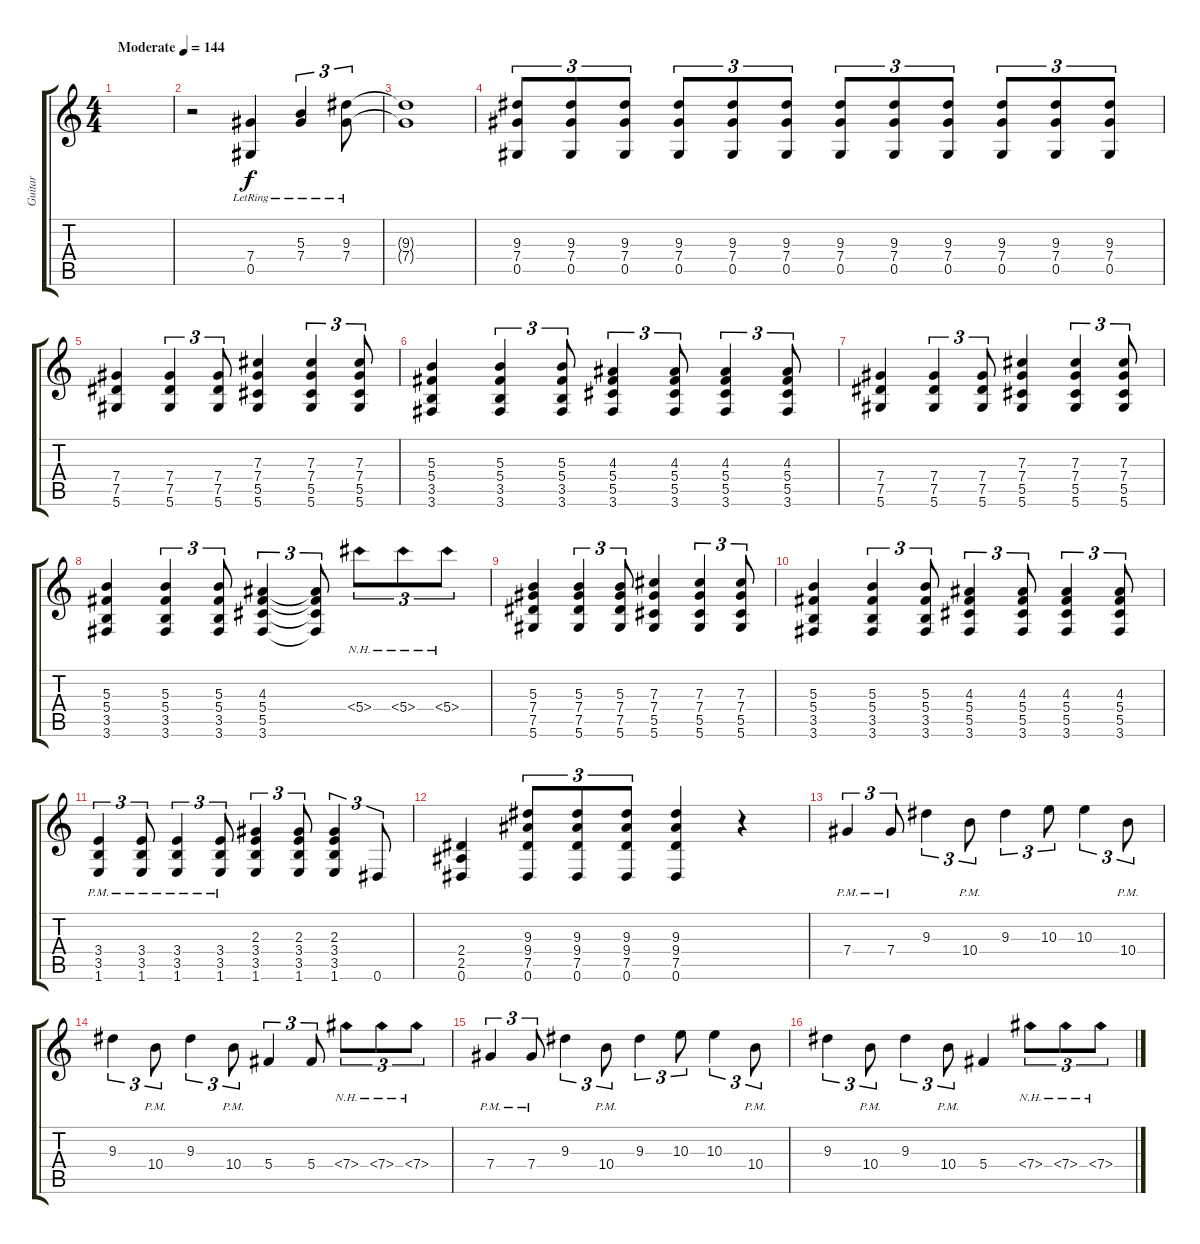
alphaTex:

\track ("Guitar" "Guitar") {instrument distortionguitar}
\staff {score tabs}
\tuning (Eb4 Bb3 Gb3 Db3 Ab2 Eb2) {hide}
\ts (4 4)
\tempo (144 "Moderate")
\clef g2
\ks c
|
r.2 (7.4{lr} 0.5{lr}).4 (5.3{lr} 7.4{lr}).4{tu (3 2)} (9.3{lr} 7.4{lr}).8{tu (3 2)} |
(9.3{t} 7.4{t}).1 |
(9.3 7.4 0.5).8{tu (3 2)} (9.3 7.4 0.5).8{tu (3 2)} (9.3 7.4 0.5).8{tu (3 2)} (9.3 7.4 0.5).8{tu (3 2)} (9.3 7.4 0.5).8{tu (3 2)} (9.3 7.4 0.5).8{tu (3 2)} (9.3 7.4 0.5).8{tu (3 2)} (9.3 7.4 0.5).8{tu (3 2)} (9.3 7.4 0.5).8{tu (3 2)} (9.3 7.4 0.5).8{tu (3 2)} (9.3 7.4 0.5).8{tu (3 2)} (9.3 7.4 0.5).8{tu (3 2)} |
(7.4 7.5 5.6).4 (7.4 7.5 5.6).4{tu (3 2)} (7.4 7.5 5.6).8{tu (3 2)} (7.3 7.4 5.5 5.6).4 (7.3 7.4 5.5 5.6).4{tu (3 2)} (7.3 7.4 5.5 5.6).8{tu (3 2)} |
(5.3 5.4 3.5 3.6).4 (5.3 5.4 3.5 3.6).4{tu (3 2)} (5.3 5.4 3.5 3.6).8{tu (3 2)} (4.3 5.4 5.5 3.6).4{tu (3 2)} (4.3 5.4 5.5 3.6).8{tu (3 2)} (4.3 5.4 5.5 3.6).4{tu (3 2)} (4.3 5.4 5.5 3.6).8{tu (3 2)} |
(7.4 7.5 5.6).4 (7.4 7.5 5.6).4{tu (3 2)} (7.4 7.5 5.6).8{tu (3 2)} (7.3 7.4 5.5 5.6).4 (7.3 7.4 5.5 5.6).4{tu (3 2)} (7.3 7.4 5.5 5.6).8{tu (3 2)} |
(5.3 5.4 3.5 3.6).4 (5.3 5.4 3.5 3.6).4{tu (3 2)} (5.3 5.4 3.5 3.6).8{tu (3 2)} (4.3 5.4 5.5 3.6).4{tu (3 2)} (4.3{t} 5.4{t} 5.5{t} 3.6{t}).8{tu (3 2)} 5.4{nh}.8{tu (3 2)} 5.4{nh}.8{tu (3 2)} 5.4{nh}.8{tu (3 2)} |
(5.3 7.4 7.5 5.6).4 (5.3 7.4 7.5 5.6).4{tu (3 2)} (5.3 7.4 7.5 5.6).8{tu (3 2)} (7.3 7.4 5.5 5.6).4 (7.3 7.4 5.5 5.6).4{tu (3 2)} (7.3 7.4 5.5 5.6).8{tu (3 2)} |
(5.3 5.4 3.5 3.6).4 (5.3 5.4 3.5 3.6).4{tu (3 2)} (5.3 5.4 3.5 3.6).8{tu (3 2)} (4.3 5.4 5.5 3.6).4{tu (3 2)} (4.3 5.4 5.5 3.6).8{tu (3 2)} (4.3 5.4 5.5 3.6).4{tu (3 2)} (4.3 5.4 5.5 3.6).8{tu (3 2)} |
(3.4{pm} 3.5{pm} 1.6{pm}).4{tu (3 2)} (3.4{pm} 3.5{pm} 1.6{pm}).8{tu (3 2)} (3.4{pm} 3.5{pm} 1.6{pm}).4{tu (3 2)} (3.4{pm} 3.5{pm} 1.6{pm}).8{tu (3 2)} (2.3 3.4 3.5 1.6).4{tu (3 2)} (2.3 3.4 3.5 1.6).8{tu (3 2)} (2.3 3.4 3.5 1.6).4{tu (3 2)} 0.6.8{tu (3 2)} |
(2.4 2.5 0.6).4 (9.3 9.4 7.5 0.6).8{tu (3 2)} (9.3 9.4 7.5 0.6).8{tu (3 2)} (9.3 9.4 7.5 0.6).8{tu (3 2)} (9.3 9.4 7.5 0.6).4 r.4 |
7.4{pm}.4{tu (3 2)} 7.4{pm}.8{tu (3 2)} 9.3.4{tu (3 2)} 10.4{pm}.8{tu (3 2)} 9.3.4{tu (3 2)} 10.3.8{tu (3 2)} 10.3.4{tu (3 2)} 10.4{pm}.8{tu (3 2)} |
9.3.4{tu (3 2)} 10.4{pm}.8{tu (3 2)} 9.3.4{tu (3 2)} 10.4{pm}.8{tu (3 2)} 5.4.4{tu (3 2)} 5.4.8{tu (3 2)} 7.4{nh}.8{tu (3 2)} 7.4{nh}.8{tu (3 2)} 7.4{nh}.8{tu (3 2)} |
7.4{pm}.4{tu (3 2)} 7.4{pm}.8{tu (3 2)} 9.3.4{tu (3 2)} 10.4{pm}.8{tu (3 2)} 9.3.4{tu (3 2)} 10.3.8{tu (3 2)} 10.3.4{tu (3 2)} 10.4{pm}.8{tu (3 2)} |
9.3.4{tu (3 2)} 10.4{pm}.8{tu (3 2)} 9.3.4{tu (3 2)} 10.4{pm}.8{tu (3 2)} 5.4.4 7.4{nh}.8{tu (3 2)} 7.4{nh}.8{tu (3 2)} 7.4{nh}.8{tu (3 2)}
